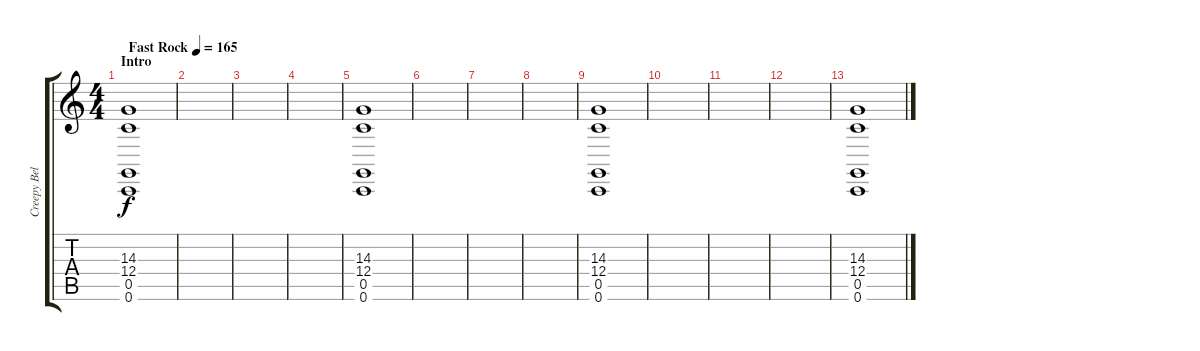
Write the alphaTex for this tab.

\track ("Creepy Bell" "Creepy Bel") {instrument koto}
\staff {score tabs}
\tuning (D4 A3 F3 C3 G2 C2) {hide}
\ts (4 4)
\section ("" "Intro")
\tempo (165 "Fast Rock")
\clef g2
\ks c
(14.3 12.4 0.5 0.6).1{dy f instrument koto} |
|
|
|
(14.3 12.4 0.5 0.6).1 |
|
|
|
(14.3 12.4 0.5 0.6).1 |
|
|
|
(14.3 12.4 0.5 0.6).1
